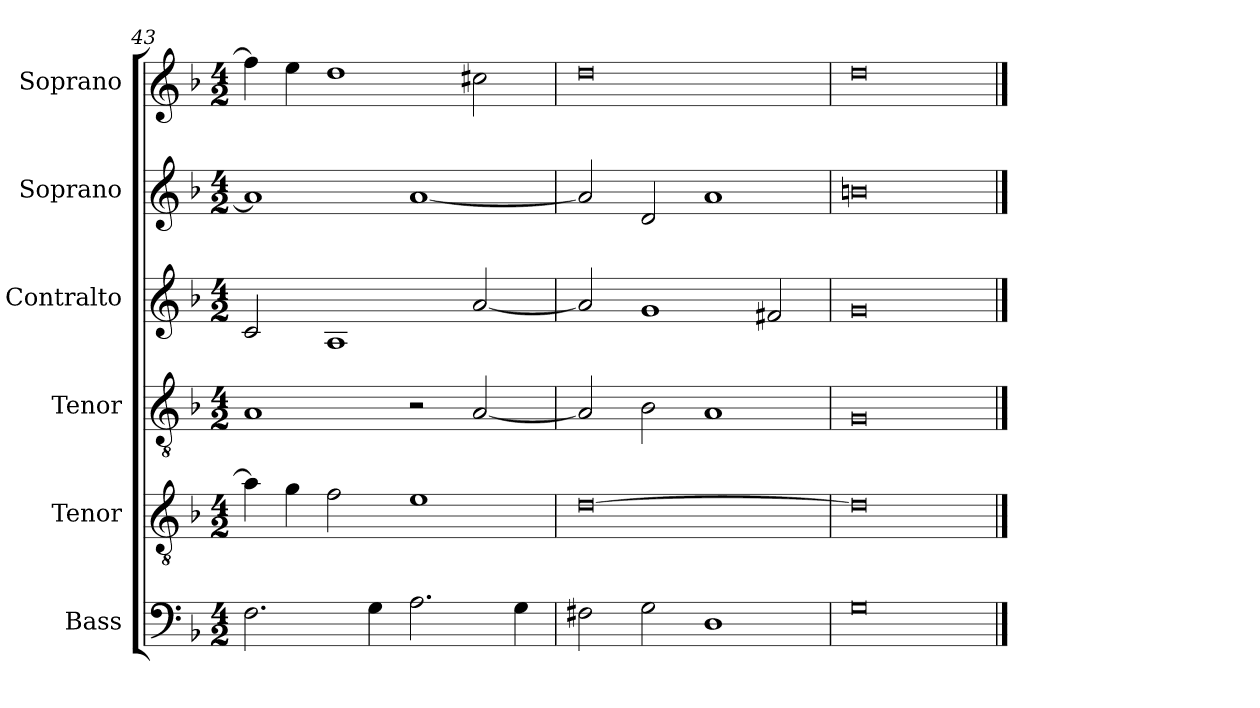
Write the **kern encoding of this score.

**kern	**kern	**kern	**kern	**kern	**kern
*part6	*part5	*part4	*part3	*part2	*part1
*staff6	*staff5	*staff4	*staff3	*staff2	*staff1
*I"Bass	*I"Tenor	*I"Tenor	*I"Contralto	*I"Soprano	*I"Soprano
*I'B	*I'T	*I'T	*I'A	*I'S	*I'S
*clefF4	*clefGv2	*clefGv2	*clefG2	*clefG2	*clefG2
*k[b-]	*k[b-]	*k[b-]	*k[b-]	*k[b-]	*k[b-]
*G:dor	*G:dor	*G:dor	*G:dor	*G:dor	*G:dor
*M4/2	*M4/2	*M4/2	*M4/2	*M4/2	*M4/2
=43	=43	=43	=43	=43	=43
2.F	4a]	1A	2c	1a]	4ff]
.	4g	.	.	.	4ee
.	2f	.	1A	.	1dd
4G	.	.	.	.	.
2.A	1e	2r	.	[1a	.
.	.	[2A	[2a	.	2cc#X
4G	.	.	.	.	.
=44	=44	=44	=44	=44	=44
2F#X	[0d	2A]	2a]	2a]	0dd
2G	.	2B-	1g	2d	.
1D	.	1A	.	1a	.
.	.	.	2f#X	.	.
=45	=45	=45	=45	=45	=45
0G	0d]	0G	0g	0bn	0dd
==	==	==	==	==	==
*-	*-	*-	*-	*-	*-
